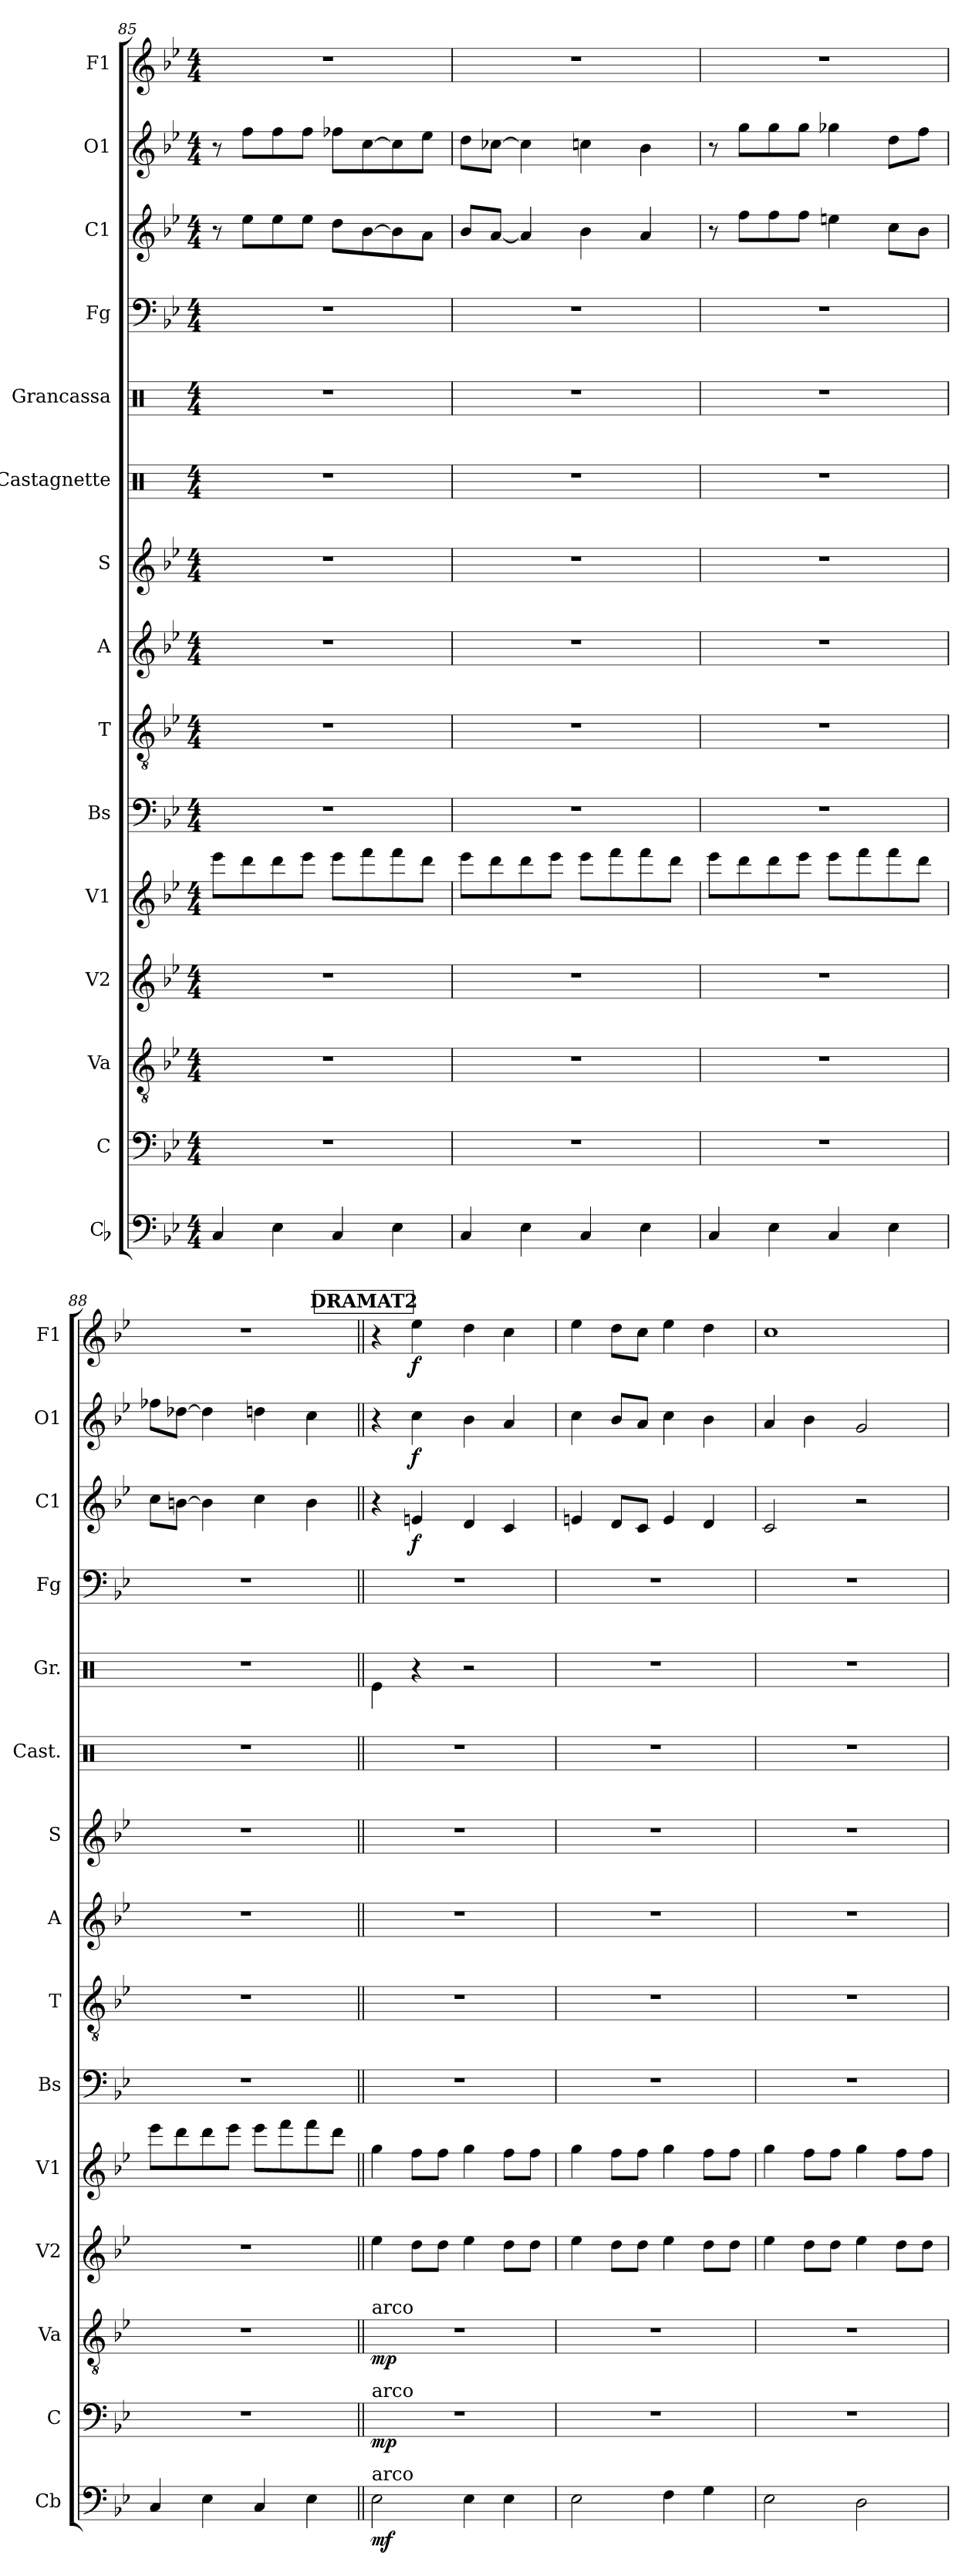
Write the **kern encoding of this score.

**kern	**dynam	**kern	**dynam	**kern	**dynam	**kern	**kern	**kern	**kern	**kern	**kern	**kern	**kern	**kern	**kern	**dynam	**kern	**dynam	**kern	**dynam
*part15	*part15	*part14	*part14	*part13	*part13	*part12	*part11	*part10	*part9	*part8	*part7	*part6	*part5	*part4	*part3	*part3	*part2	*part2	*part1	*part1
*staff15	*staff15	*staff14	*staff14	*staff13	*staff13	*staff12	*staff11	*staff10	*staff9	*staff8	*staff7	*staff6	*staff5	*staff4	*staff3	*staff3	*staff2	*staff2	*staff1	*staff1
*I"Cb	*	*I"C	*	*I"Va	*	*I"V2	*I"V1	*I"Bs	*I"T	*I"A	*I"S	*I"Castagnette	*I"Grancassa	*I"Fg	*I"C1	*	*I"O1	*	*I"F1	*
*I'Cb	*	*I'C	*	*I'Va	*	*I'V2	*I'V1	*I'Bs	*I'T	*I'A	*I'S	*I'Cast.	*I'Gr.	*I'Fg	*I'C1	*	*I'O1	*	*I'F1	*
*clefF4	*	*clefF4	*	*clefGv2	*	*clefG2	*clefG2	*clefF4	*clefGv2	*clefG2	*clefG2	*clefX	*clefX	*clefF4	*clefG2	*	*clefG2	*	*clefG2	*
*ITrd7c12	*	*	*	*	*	*	*	*	*	*	*	*	*	*	*ITrd1c2	*	*	*	*	*
*k[b-e-]	*	*k[b-e-]	*	*k[b-e-]	*	*k[b-e-]	*k[b-e-]	*k[b-e-]	*k[b-e-]	*k[b-e-]	*k[b-e-]	*k[]	*k[]	*k[b-e-]	*k[b-e-a-d-]	*	*k[b-e-]	*	*k[b-e-]	*
*M4/4	*	*M4/4	*	*M4/4	*	*M4/4	*M4/4	*M4/4	*M4/4	*M4/4	*M4/4	*M4/4	*M4/4	*M4/4	*M4/4	*	*M4/4	*	*M4/4	*
=85	=85	=85	=85	=85	=85	=85	=85	=85	=85	=85	=85	=85	=85	=85	=85	=85	=85	=85	=85	=85
4CC/	.	1r	.	1r	.	1r	8eee-\L	1r	1r	1r	1r	1r	1r	1r	8r	.	8r	.	1r	.
.	.	.	.	.	.	.	8ddd\	.	.	.	.	.	.	.	8dd-\L	.	8ff\L	.	.	.
4EE-\	.	.	.	.	.	.	8ddd\	.	.	.	.	.	.	.	8dd-\	.	8ff\	.	.	.
.	.	.	.	.	.	.	8eee-\J	.	.	.	.	.	.	.	8dd-\J	.	8ff\J	.	.	.
4CC/	.	.	.	.	.	.	8eee-\L	.	.	.	.	.	.	.	8cc\L	.	8ff-X\L	.	.	.
.	.	.	.	.	.	.	8fff\	.	.	.	.	.	.	.	[8a-\	.	[8cc\	.	.	.
4EE-\	.	.	.	.	.	.	8fff\	.	.	.	.	.	.	.	8a-\]	.	8cc\]	.	.	.
.	.	.	.	.	.	.	8ddd\J	.	.	.	.	.	.	.	8g\J	.	8ee-\J	.	.	.
!!LO:PB:g=z
=86	=86	=86	=86	=86	=86	=86	=86	=86	=86	=86	=86	=86	=86	=86	=86	=86	=86	=86	=86	=86
4CC/	.	1r	.	1r	.	1r	8eee-\L	1r	1r	1r	1r	1r	1r	1r	8a-/L	.	8dd\L	.	1r	.
.	.	.	.	.	.	.	8ddd\	.	.	.	.	.	.	.	[8g/J	.	[8cc-X\J	.	.	.
4EE-\	.	.	.	.	.	.	8ddd\	.	.	.	.	.	.	.	4g/]	.	4cc-\]	.	.	.
.	.	.	.	.	.	.	8eee-\J	.	.	.	.	.	.	.	.	.	.	.	.	.
4CC/	.	.	.	.	.	.	8eee-\L	.	.	.	.	.	.	.	4a-\	.	4ccn\	.	.	.
.	.	.	.	.	.	.	8fff\	.	.	.	.	.	.	.	.	.	.	.	.	.
4EE-\	.	.	.	.	.	.	8fff\	.	.	.	.	.	.	.	4g/	.	4b-\	.	.	.
.	.	.	.	.	.	.	8ddd\J	.	.	.	.	.	.	.	.	.	.	.	.	.
=87	=87	=87	=87	=87	=87	=87	=87	=87	=87	=87	=87	=87	=87	=87	=87	=87	=87	=87	=87	=87
4CC/	.	1r	.	1r	.	1r	8eee-\L	1r	1r	1r	1r	1r	1r	1r	8r	.	8r	.	1r	.
.	.	.	.	.	.	.	8ddd\	.	.	.	.	.	.	.	8ee-\L	.	8gg\L	.	.	.
4EE-\	.	.	.	.	.	.	8ddd\	.	.	.	.	.	.	.	8ee-\	.	8gg\	.	.	.
.	.	.	.	.	.	.	8eee-\J	.	.	.	.	.	.	.	8ee-\J	.	8gg\J	.	.	.
4CC/	.	.	.	.	.	.	8eee-\L	.	.	.	.	.	.	.	4ddn\	.	4gg-X\	.	.	.
.	.	.	.	.	.	.	8fff\	.	.	.	.	.	.	.	.	.	.	.	.	.
4EE-\	.	.	.	.	.	.	8fff\	.	.	.	.	.	.	.	8b-\L	.	8dd\L	.	.	.
.	.	.	.	.	.	.	8ddd\J	.	.	.	.	.	.	.	8a-\J	.	8ff\J	.	.	.
=88	=88	=88	=88	=88	=88	=88	=88	=88	=88	=88	=88	=88	=88	=88	=88	=88	=88	=88	=88	=88
4CC/	.	1r	.	1r	.	1r	8eee-\L	1r	1r	1r	1r	1r	1r	1r	8b-\L	.	8ff-X\L	.	1r	.
.	.	.	.	.	.	.	8ddd\	.	.	.	.	.	.	.	[8an\J	.	[8dd-X\J	.	.	.
4EE-\	.	.	.	.	.	.	8ddd\	.	.	.	.	.	.	.	4a\]	.	4dd-\]	.	.	.
.	.	.	.	.	.	.	8eee-\J	.	.	.	.	.	.	.	.	.	.	.	.	.
4CC/	.	.	.	.	.	.	8eee-\L	.	.	.	.	.	.	.	4b-\	.	4ddn\	.	.	.
.	.	.	.	.	.	.	8fff\	.	.	.	.	.	.	.	.	.	.	.	.	.
4EE-\	.	.	.	.	.	.	8fff\	.	.	.	.	.	.	.	4a\	.	4cc\	.	.	.
.	.	.	.	.	.	.	8ddd\J	.	.	.	.	.	.	.	.	.	.	.	.	.
!!LO:REH:place=s1:a:B:fs=14:t=DRAMAT2
=89||	=89||	=89||	=89||	=89||	=89||	=89||	=89||	=89||	=89||	=89||	=89||	=89||	=89||	=89||	=89||	=89||	=89||	=89||	=89||	=89||
!	!	!	!	!LO:TX:a:t=arco	!	!	!	!	!	!	!	!	!	!	!	!	!	!	!	!
!	!	!LO:TX:a:t=arco	!	!	!	!	!	!	!	!	!	!	!	!	!	!	!	!	!	!
!LO:TX:a:t=arco	!	!	!	!	!	!	!	!	!	!	!	!	!	!	!	!	!	!	!	!
!	!LO:DY:b	!	!LO:DY:b	!	!LO:DY:b	!	!	!	!	!	!	!	!	!	!	!	!	!	!	!
2EE-\	mf	1r	mp	1r	mp	4ee-\	4gg\	1r	1r	1r	1r	1r	4Re\	1r	4r	.	4r	.	4r	.
!	!	!	!	!	!	!	!	!	!	!	!	!	!	!	!	!LO:DY:b	!	!LO:DY:b	!	!LO:DY:b
.	.	.	.	.	.	8dd\L	8ff\L	.	.	.	.	.	4r	.	4dn/	f	4cc\	f	4ee-\	f
.	.	.	.	.	.	8dd\J	8ff\J	.	.	.	.	.	.	.	.	.	.	.	.	.
4EE-\	.	.	.	.	.	4ee-\	4gg\	.	.	.	.	.	2r	.	4c/	.	4b-\	.	4dd\	.
4EE-\	.	.	.	.	.	8dd\L	8ff\L	.	.	.	.	.	.	.	4B-/	.	4a/	.	4cc\	.
.	.	.	.	.	.	8dd\J	8ff\J	.	.	.	.	.	.	.	.	.	.	.	.	.
!!LO:PB:g=z
=90	=90	=90	=90	=90	=90	=90	=90	=90	=90	=90	=90	=90	=90	=90	=90	=90	=90	=90	=90	=90
2EE-\	.	1r	.	1r	.	4ee-\	4gg\	1r	1r	1r	1r	1r	1r	1r	4dn/	.	4cc\	.	4ee-\	.
.	.	.	.	.	.	8dd\L	8ff\L	.	.	.	.	.	.	.	8c/L	.	8b-/L	.	8dd\L	.
.	.	.	.	.	.	8dd\J	8ff\J	.	.	.	.	.	.	.	8B-/J	.	8a/J	.	8cc\J	.
4FF\	.	.	.	.	.	4ee-\	4gg\	.	.	.	.	.	.	.	4d/	.	4cc\	.	4ee-\	.
4GG\	.	.	.	.	.	8dd\L	8ff\L	.	.	.	.	.	.	.	4c/	.	4b-\	.	4dd\	.
.	.	.	.	.	.	8dd\J	8ff\J	.	.	.	.	.	.	.	.	.	.	.	.	.
=91	=91	=91	=91	=91	=91	=91	=91	=91	=91	=91	=91	=91	=91	=91	=91	=91	=91	=91	=91	=91
2EE-\	.	1r	.	1r	.	4ee-\	4gg\	1r	1r	1r	1r	1r	1r	1r	2B-/	.	4a/	.	1cc	.
.	.	.	.	.	.	8dd\L	8ff\L	.	.	.	.	.	.	.	.	.	4b-\	.	.	.
.	.	.	.	.	.	8dd\J	8ff\J	.	.	.	.	.	.	.	.	.	.	.	.	.
2DD\	.	.	.	.	.	4ee-\	4gg\	.	.	.	.	.	.	.	2r	.	2g/	.	.	.
.	.	.	.	.	.	8dd\L	8ff\L	.	.	.	.	.	.	.	.	.	.	.	.	.
.	.	.	.	.	.	8dd\J	8ff\J	.	.	.	.	.	.	.	.	.	.	.	.	.
=	=	=	=	=	=	=	=	=	=	=	=	=	=	=	=	=	=	=	=	=
*-	*-	*-	*-	*-	*-	*-	*-	*-	*-	*-	*-	*-	*-	*-	*-	*-	*-	*-	*-	*-
